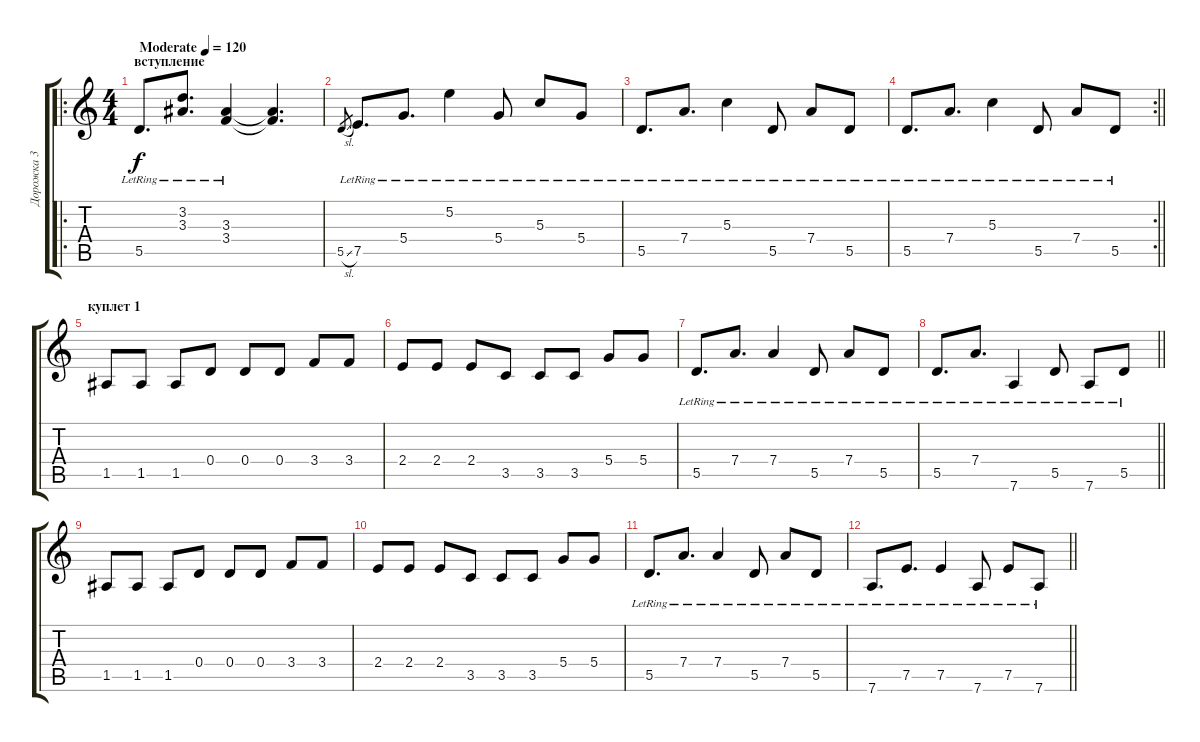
\track ("Дорожка 3" "Дорожка 3") {mute instrument electricguitarclean}
\staff {score tabs}
\tuning (E4 B3 G3 D3 A2 D2) {hide}
\ro
\ts (4 4)
\section ("" "вступление")
\tempo (120 "Moderate")
\clef g2
\ks c
5.5{lr}.8{d dy f instrument electricguitarclean} (3.2{lr} 3.3{lr}).8{d} (3.3{lr} 3.4{lr}).4 (3.3{t} 3.4{t}).4{d} |
5.5{sl}.8{gr} 7.5{lr}.8{d} 5.4{lr}.8{d} 5.2{lr}.4 5.4{lr}.8 5.3{lr}.8 5.4{lr}.8 |
5.5{lr}.8{d} 7.4{lr}.8{d} 5.3{lr}.4 5.5{lr}.8 7.4{lr}.8 5.5{lr}.8 |
\rc 2
\barLineRight lightlight
5.5{lr}.8{d} 7.4{lr}.8{d} 5.3{lr}.4 5.5{lr}.8 7.4{lr}.8 5.5{lr}.8 |
\section ("" "куплет 1")
1.5.8 1.5.8 1.5.8 0.4.8 0.4.8 0.4.8 3.4.8 3.4.8 |
2.4.8 2.4.8 2.4.8 3.5.8 3.5.8 3.5.8 5.4.8 5.4.8 |
5.5{lr}.8{d} 7.4{lr}.8{d} 7.4{lr}.4 5.5{lr}.8 7.4{lr}.8 5.5{lr}.8 |
\barLineRight lightlight
5.5{lr}.8{d} 7.4{lr}.8{d} 7.6{lr}.4 5.5{lr}.8 7.6{lr}.8 5.5{lr}.8 |
1.5.8 1.5.8 1.5.8 0.4.8 0.4.8 0.4.8 3.4.8 3.4.8 |
2.4.8 2.4.8 2.4.8 3.5.8 3.5.8 3.5.8 5.4.8 5.4.8 |
5.5{lr}.8{d} 7.4{lr}.8{d} 7.4{lr}.4 5.5{lr}.8 7.4{lr}.8 5.5{lr}.8 |
\barLineRight lightlight
7.6{lr}.8{d} 7.5{lr}.8{d} 7.5{lr}.4 7.6{lr}.8 7.5{lr}.8 7.6{lr}.8
